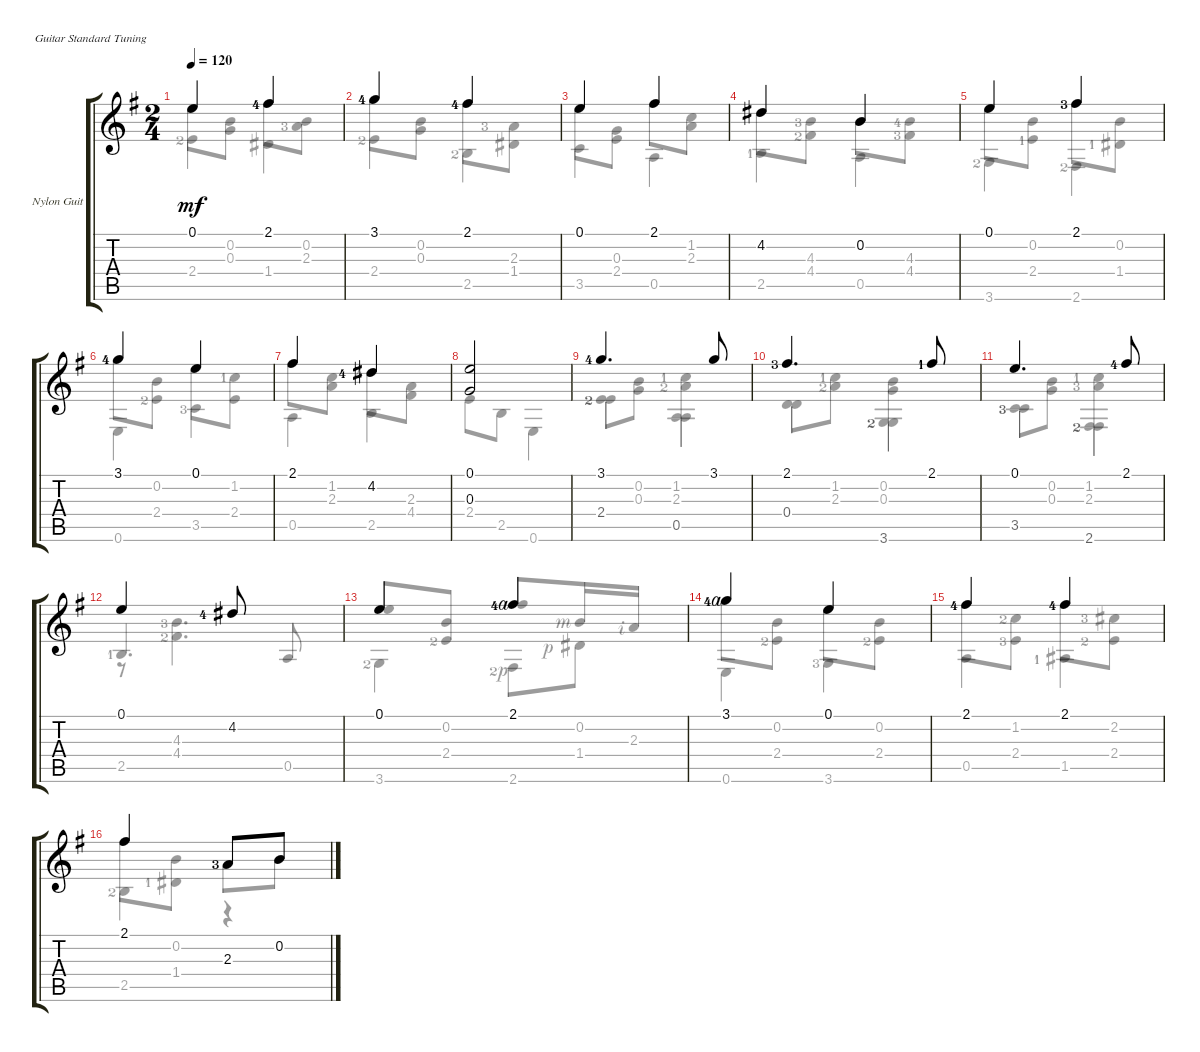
\defaultSystemsLayout 4
\bracketExtendMode groupsimilarinstruments
\firstSystemTrackNameOrientation horizontal
\otherSystemsTrackNameOrientation horizontal
\track ("Nylon Guitar" "Nylon Guit") {instrument acousticguitarsteel}
\staff {score tabs}
\tuning (E4 B3 G3 D3 A2 E2)
\voice
\ts (2 4)
\tempo 120
\clef g2
\ks g
0.1.4{dy mf} 2.1{lf 5}.4 |
3.1{lf 5}.4 2.1{lf 5}.4 |
0.1.4 2.1.4 |
4.2.4 0.2.4 |
0.1.4 2.1{lf 4}.4 |
3.1{lf 5}.4 0.1.4 |
2.1.4 4.2{lf 5}.4 |
(0.1 0.3).2 |
3.1{lf 5}.4{d} 3.1.8 |
2.1{lf 4}.4{d} 2.1{lf 2}.8 |
0.1.4{d} 2.1{lf 5}.8 |
0.1.4 4.2{lf 5}.8 |
0.1.4 2.1{lf 5 rf 4}.4 |
3.1{lf 5 rf 4}.4 0.1.4 |
2.1{lf 5}.4 2.1{lf 5}.4 |
2.1.4 2.3{lf 4}.8 0.2.8
\voice
\clef g2
\ottava regular
\simile none
\ks g
0.1.8{dy mf} (0.2 0.3).8 2.1{lf 5}.8 (0.2 2.3{lf 4}).8 |
3.1{lf 5}.8 (0.2 0.3).8 2.1{lf 5}.8 (2.3{lf 4} 1.4).8 |
0.1.8 (0.3 2.4).8 2.1.8 (1.2 2.3).8 |
4.2.8 (4.3{lf 4} 4.4{lf 3}).8 0.2.8 (4.3{lf 5} 4.4{lf 4}).8 |
0.1.8 (0.2 2.4{lf 2}).8 2.1{lf 4}.8 (0.2 1.4{lf 2}).8 |
3.1{lf 5}.8 (0.2 2.4{lf 3}).8 0.1.8 (1.2{lf 2} 2.4).8 |
2.1.8 (1.2 2.3).8 4.2{lf 5}.8 (2.3 4.4).8 |
2.4.8 2.5.8 0.6.4 |
2.4{lf 3}.8 (0.2 0.3).8 (1.2{lf 2} 2.3{lf 3} 0.5).4 |
0.4.8 (1.2{lf 2} 2.3{lf 3}).8 (0.3 0.2 3.6{lf 3}).4 |
3.5{lf 4}.8 (0.2 0.3).8 (2.3{lf 4} 1.2{lf 2} 2.6{lf 3}).4 |
2.5{lf 2}.4{d beam invert} 0.5.8{beam invert} |
0.1.8{beam invert} (0.2 2.4{lf 3}).8 2.1{lf 5 rf 4}.8{beam invert} 0.2{rf 3}.16 2.3{rf 2}.16 |
3.1{lf 5 rf 4}.8 (0.2 2.4{lf 3}).8 0.1.8 (0.2 2.4{lf 3}).8 |
2.1{lf 5}.8 (1.2{lf 3} 2.4{lf 4}).8 2.1{lf 5}.8 (2.2{lf 4} 2.4{lf 3}).8 |
2.1.8 (0.2 1.4{lf 2}).8 2.3{lf 4}.8 0.2.8
\voice
\clef g2
\ottava regular
\simile none
\ks g
2.4{lf 3}.4{dy mf} 1.4.4 |
2.4{lf 3}.4 2.5{lf 3}.4 |
3.5.4 0.5.4 |
2.5{lf 2}.4 0.5.4 |
3.6{lf 3}.4 2.6{lf 3}.4 |
0.6.4 3.5{lf 4}.4 |
0.5.4 2.5.4 |
|
2.4{lf 3}.4 0.5.4 |
0.4.4 3.6{lf 3}.4 |
3.5{lf 4}.4 2.6{lf 3}.4 |
r.8 (4.4{lf 3} 4.3{lf 4}).4{d} |
3.6{lf 3}.4 2.6{lf 3 rf 1}.8 1.4{rf 1}.8 |
0.6.4 3.6{lf 4}.4 |
0.5.4 1.5{lf 2}.4 |
2.5{lf 3}.4 r.4
